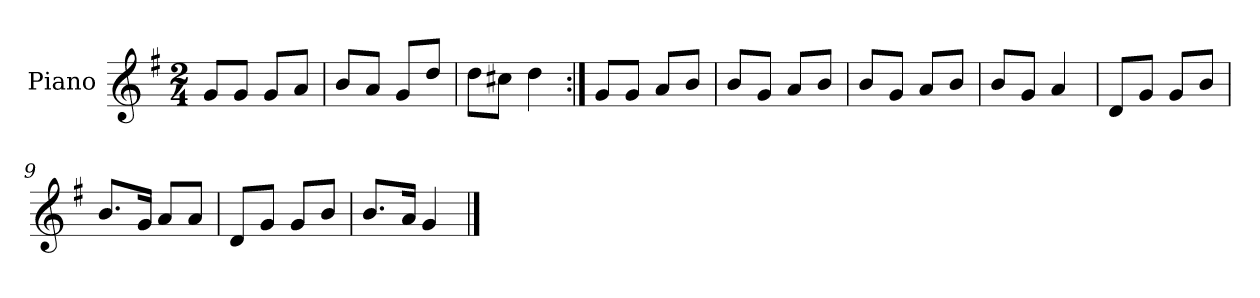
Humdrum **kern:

**kern
*part1
*staff1
*I"Piano
*I'Pno.
*clefG2
*k[f#]
*M2/4
=1
8g/L
8g/J
8g/L
8a/J
=2
8b/L
8a/J
8g/L
8dd/J
=3
8dd\L
8cc#X\J
4dd\
=4:|!
8g/L
8g/J
8a/L
8b/J
=5
8b/L
8g/J
8a/L
8b/J
=6
8b/L
8g/J
8a/L
8b/J
=7
8b/L
8g/J
4a/
=8
8d/L
8g/J
8g/L
8b/J
!!LO:LB:g=z
=9
8.b/L
16g/Jk
8a/L
8a/J
=10
8d/L
8g/J
8g/L
8b/J
=11
8.b/L
16a/Jk
4g/
==
*-
